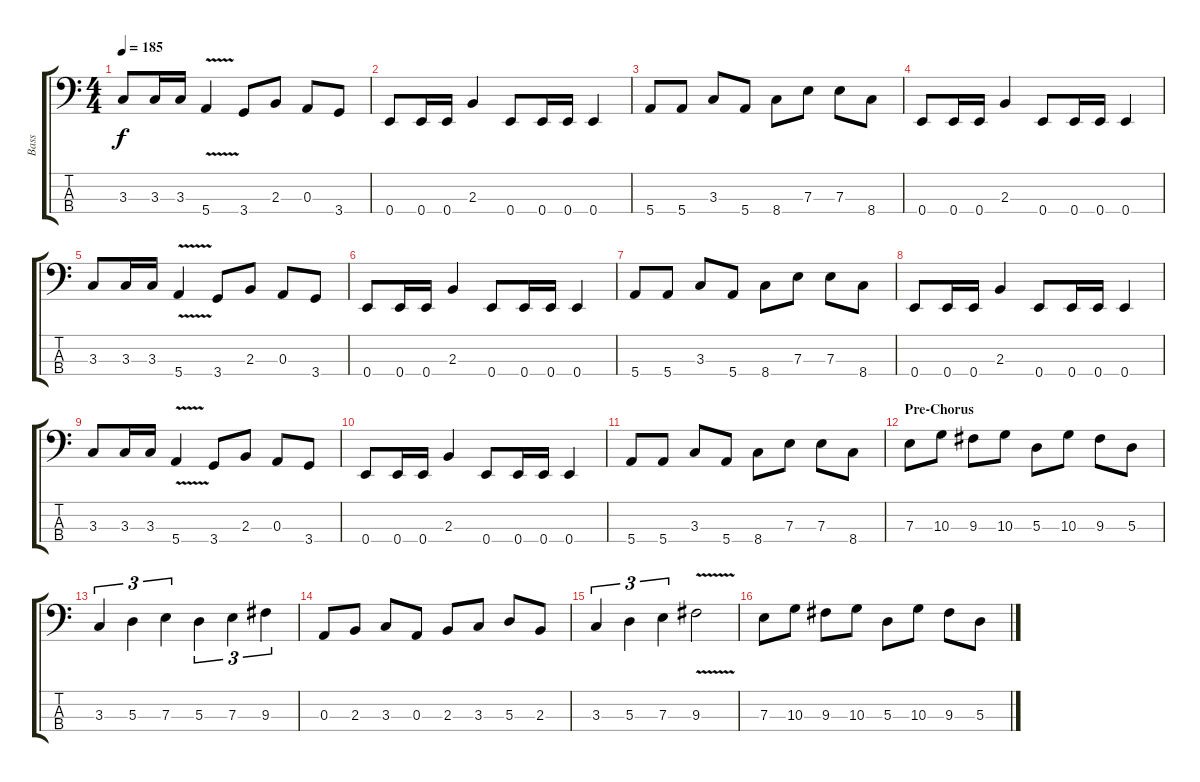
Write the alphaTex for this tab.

\track ("Bass" "Bass") {instrument electricbassfinger}
\staff {score tabs}
\tuning (G2 D2 A1 E1) {hide}
\ts (4 4)
\tempo 185
\clef f4
\ks c
3.3.8{dy f} 3.3.16 3.3.16 5.4{v}.4 3.4.8 2.3.8 0.3.8 3.4.8 |
0.4.8 0.4.16 0.4.16 2.3.4 0.4.8 0.4.16 0.4.16 0.4.4 |
5.4.8 5.4.8 3.3.8 5.4.8 8.4.8 7.3.8 7.3.8 8.4.8 |
0.4.8 0.4.16 0.4.16 2.3.4 0.4.8 0.4.16 0.4.16 0.4.4 |
3.3.8 3.3.16 3.3.16 5.4{v}.4 3.4.8 2.3.8 0.3.8 3.4.8 |
0.4.8 0.4.16 0.4.16 2.3.4 0.4.8 0.4.16 0.4.16 0.4.4 |
5.4.8 5.4.8 3.3.8 5.4.8 8.4.8 7.3.8 7.3.8 8.4.8 |
0.4.8 0.4.16 0.4.16 2.3.4 0.4.8 0.4.16 0.4.16 0.4.4 |
3.3.8 3.3.16 3.3.16 5.4{v}.4 3.4.8 2.3.8 0.3.8 3.4.8 |
0.4.8 0.4.16 0.4.16 2.3.4 0.4.8 0.4.16 0.4.16 0.4.4 |
5.4.8 5.4.8 3.3.8 5.4.8 8.4.8 7.3.8 7.3.8 8.4.8 |
\section ("" "Pre-Chorus")
7.3.8 10.3.8 9.3.8 10.3.8 5.3.8 10.3.8 9.3.8 5.3.8 |
3.3.4{tu (3 2)} 5.3.4{tu (3 2)} 7.3.4{tu (3 2)} 5.3.4{tu (3 2)} 7.3.4{tu (3 2)} 9.3.4{tu (3 2)} |
0.3.8 2.3.8 3.3.8 0.3.8 2.3.8 3.3.8 5.3.8 2.3.8 |
3.3.4{tu (3 2)} 5.3.4{tu (3 2)} 7.3.4{tu (3 2)} 9.3{v}.2 |
7.3.8 10.3.8 9.3.8 10.3.8 5.3.8 10.3.8 9.3.8 5.3.8
